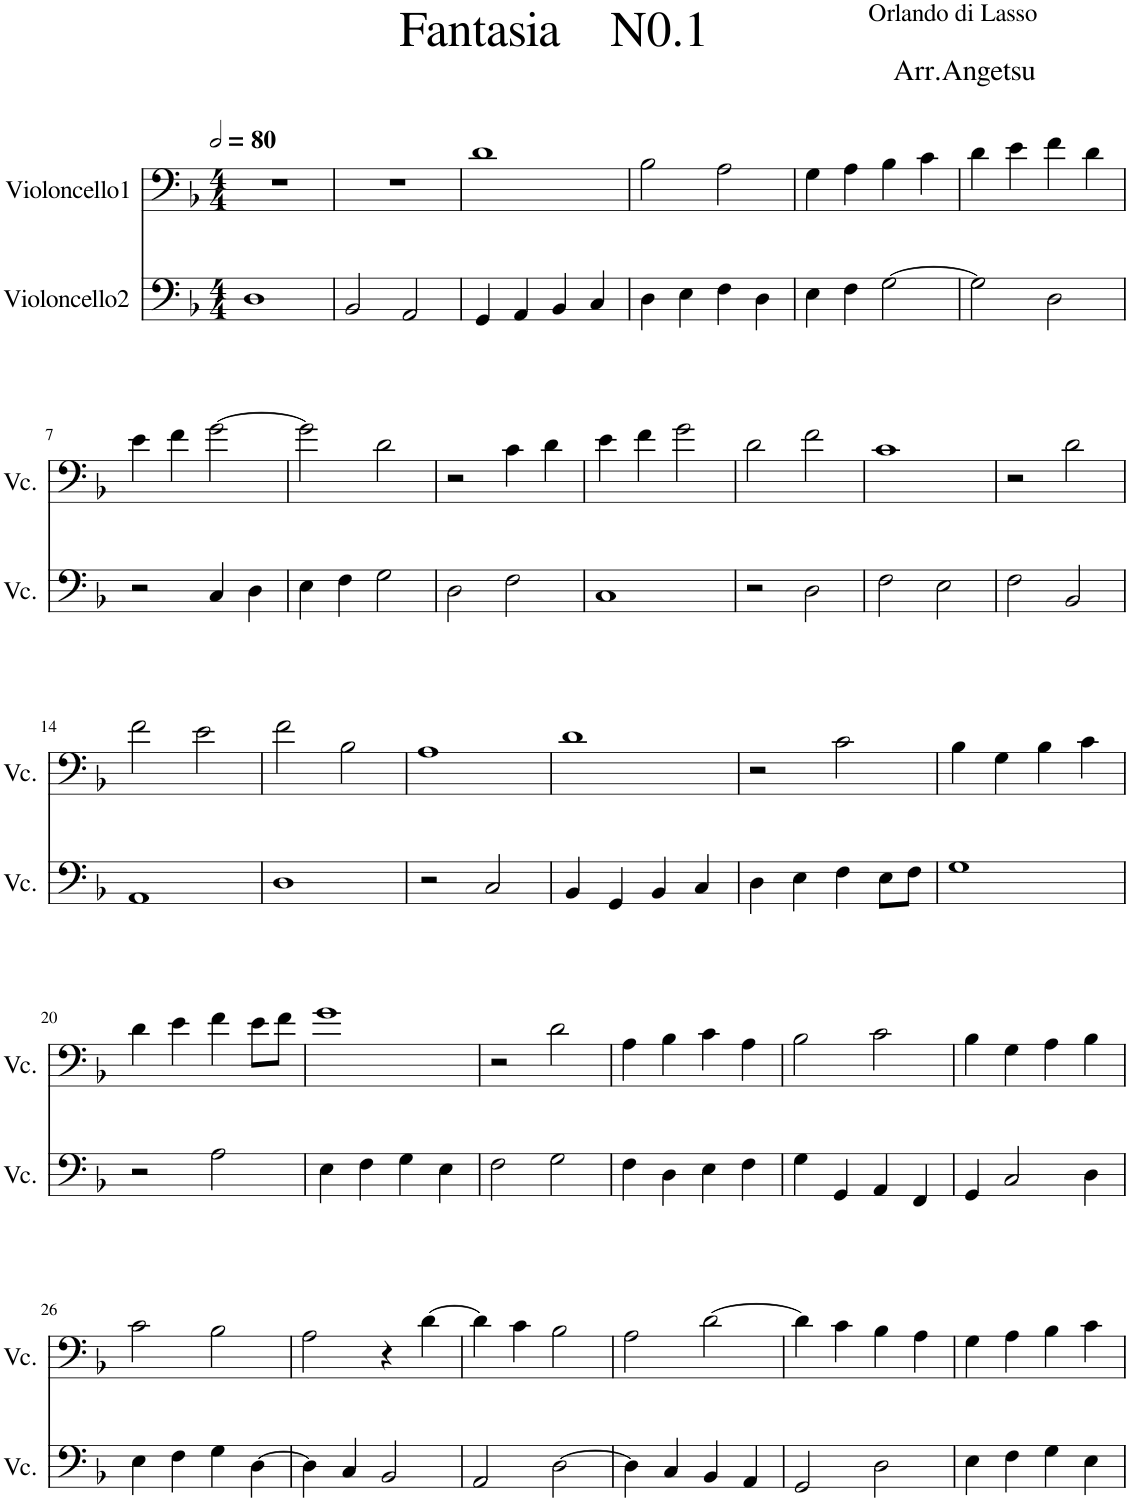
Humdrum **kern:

**kern	**kern
*part2	*part1
*staff2	*staff1
*I"Violoncello2	*I"Violoncello1
*I'Vc.	*I'Vc.
*clefF4	*clefF4
*k[b-]	*k[b-]
*M4/4	*M4/4
*MM160	*MM160
=1	=1
1D	1r
=2	=2
2BB-/	1r
2AA/	.
=3	=3
4GG/	1d
4AA/	.
4BB-/	.
4C/	.
=4	=4
4D\	2B-\
4E\	.
4F\	2A\
4D\	.
=5	=5
4E\	4G\
4F\	4A\
[2G\	4B-\
.	4c\
=6	=6
2G\]	4d\
.	4e\
2D\	4f\
.	4d\
!!LO:LB:g=z
=7	=7
2r	4e\
.	4f\
4C/	[2g\
4D\	.
=8	=8
4E\	2g\]
4F\	.
2G\	2d\
=9	=9
2D\	2r
2F\	4c\
.	4d\
=10	=10
1C	4e\
.	4f\
.	2g\
=11	=11
2r	2d\
2D\	2f\
=12	=12
2F\	1c
2E\	.
=13	=13
2F\	2r
2BB-/	2d\
!!LO:LB:g=z
=14	=14
1AA	2f\
.	2e\
=15	=15
1D	2f\
.	2B-\
=16	=16
2r	1A
2C/	.
=17	=17
4BB-/	1d
4GG/	.
4BB-/	.
4C/	.
=18	=18
4D\	2r
4E\	.
4F\	2c\
8E\L	.
8F\J	.
=19	=19
1G	4B-\
.	4G\
.	4B-\
.	4c\
!!LO:LB:g=z
=20	=20
2r	4d\
.	4e\
2A\	4f\
.	8e\L
.	8f\J
=21	=21
4E\	1g
4F\	.
4G\	.
4E\	.
=22	=22
2F\	2r
2G\	2d\
=23	=23
4F\	4A\
4D\	4B-\
4E\	4c\
4F\	4A\
=24	=24
4G\	2B-\
4GG/	.
4AA/	2c\
4FF/	.
=25	=25
4GG/	4B-\
2C/	4G\
.	4A\
4D\	4B-\
!!LO:LB:g=z
=26	=26
4E\	2c\
4F\	.
4G\	2B-\
[4D\	.
=27	=27
4D\]	2A\
4C/	.
2BB-/	4r
.	[4d\
=28	=28
2AA/	4d\]
.	4c\
[2D\	2B-\
=29	=29
4D\]	2A\
4C/	.
4BB-/	[2d\
4AA/	.
=30	=30
2GG/	4d\]
.	4c\
2D\	4B-\
.	4A\
=31	=31
4E\	4G\
4F\	4A\
4G\	4B-\
4E\	4c\
=	=
*-	*-
